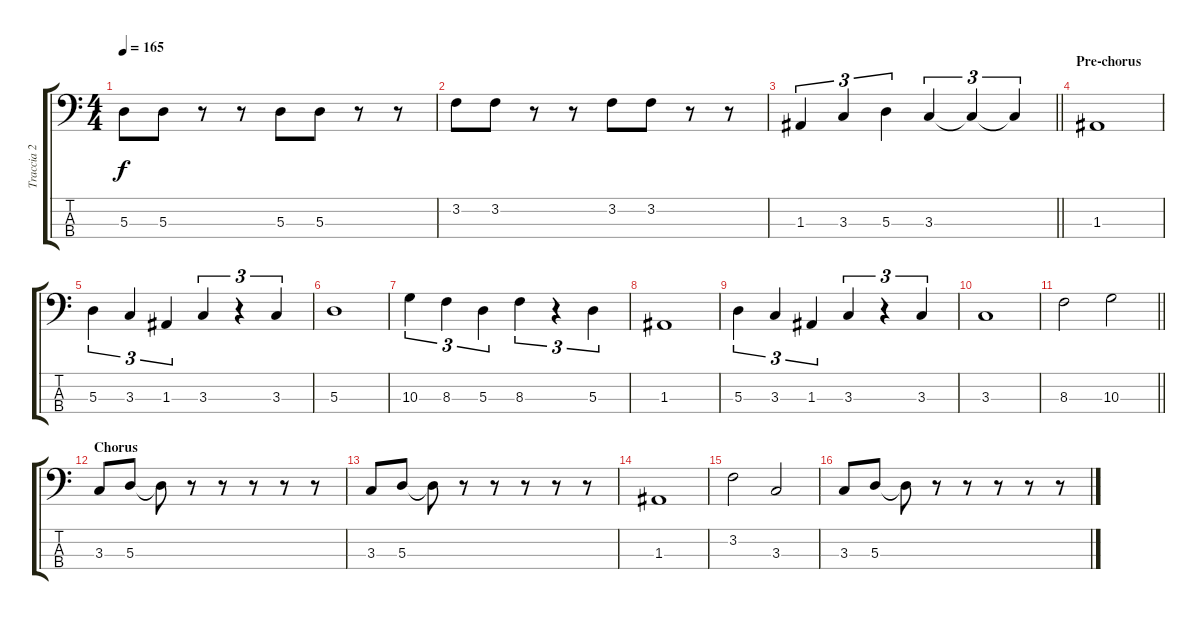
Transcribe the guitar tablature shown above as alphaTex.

\track ("Traccia 2" "Traccia 2") {instrument electricbasspick}
\staff {score tabs}
\tuning (G2 D2 A1 E1) {hide}
\ts (4 4)
\tempo 165
\clef f4
\ks c
5.3.8{dy f} 5.3.8 r.8 r.8 5.3.8 5.3.8 r.8 r.8 |
3.2.8 3.2.8 r.8 r.8 3.2.8 3.2.8 r.8 r.8 |
\barLineRight lightlight
1.3.4{tu (3 2)} 3.3.4{tu (3 2)} 5.3.4{tu (3 2)} 3.3.4{tu (3 2)} 3.3{t}.4{tu (3 2)} 3.3{t}.4{tu (3 2)} |
\section ("" "Pre-chorus")
1.3.1 |
5.3.4{tu (3 2)} 3.3.4{tu (3 2)} 1.3.4{tu (3 2)} 3.3.4{tu (3 2)} r.4{tu (3 2)} 3.3.4{tu (3 2)} |
5.3.1 |
10.3.4{tu (3 2)} 8.3.4{tu (3 2)} 5.3.4{tu (3 2)} 8.3.4{tu (3 2)} r.4{tu (3 2)} 5.3.4{tu (3 2)} |
1.3.1 |
5.3.4{tu (3 2)} 3.3.4{tu (3 2)} 1.3.4{tu (3 2)} 3.3.4{tu (3 2)} r.4{tu (3 2)} 3.3.4{tu (3 2)} |
3.3.1 |
\barLineRight lightlight
8.3.2 10.3.2 |
\section ("" "Chorus")
3.3.8 5.3.8 5.3{t}.8 r.8 r.8 r.8 r.8 r.8 |
3.3.8 5.3.8 5.3{t}.8 r.8 r.8 r.8 r.8 r.8 |
1.3.1 |
3.2.2 3.3.2 |
3.3.8 5.3.8 5.3{t}.8 r.8 r.8 r.8 r.8 r.8
